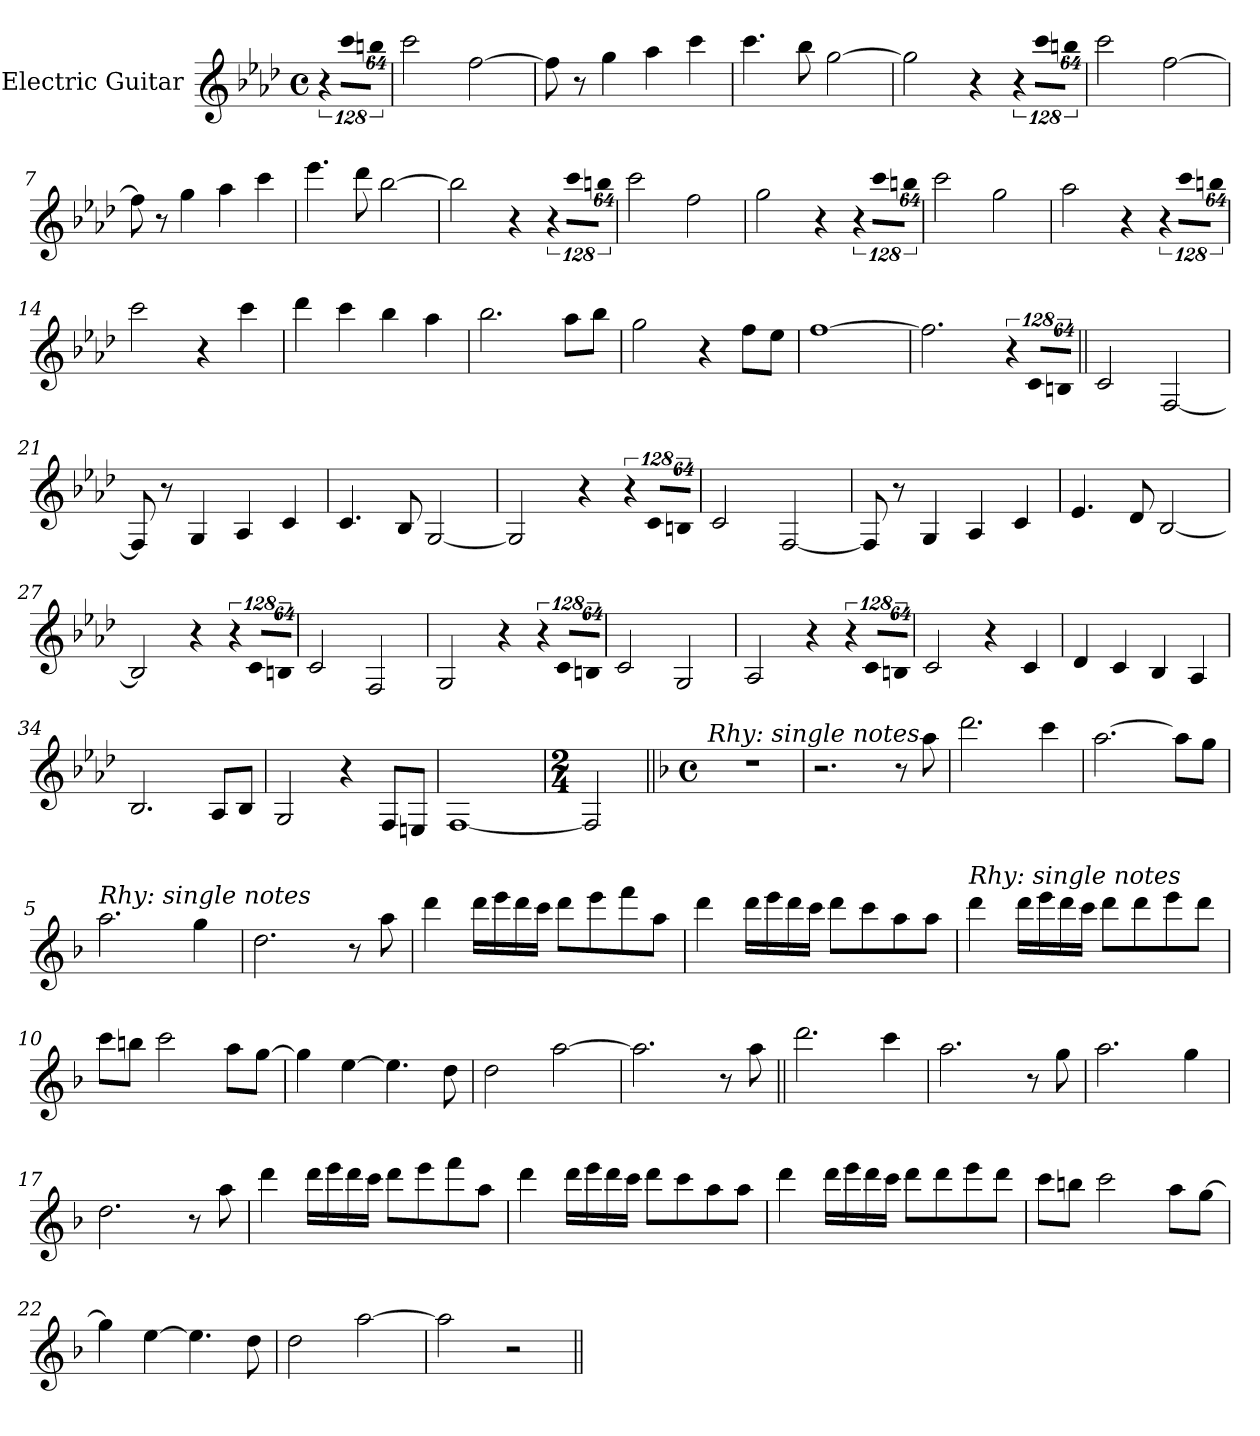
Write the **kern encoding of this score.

**kern
*part1
*staff1
*I"Electric Guitar
*I'E. Gtr.
!!LO:PB:g=z
*clefG2
*ITrd7c12
*k[b-e-a-d-]
*f:
*M4/4
*met(c)
*MM120
=1
!LO:N:vis=8
1024%85r
!LO:N:vis=8
1024%85cci\L
!LO:N:vis=8
512%43bni\J
=2
2cci\
[>2fi\
=3
8fi\]
8r
4gi\
4a-i\
4cci\
=4
4.cci\
8b-i\
[>2gi\
=5
2gi\]
4r
!LO:N:vis=8
1024%85r
!LO:N:vis=8
1024%85cci\L
!LO:N:vis=8
512%43bni\J
=6
2cci\
[>2fi\
=7
8fi\]
8r
4gi\
4a-i\
4cci\
!!LO:LB:g=z
=8
4.ee-i\
8dd-i\
[>2b-i\
=9
2b-i\]
4r
!LO:N:vis=8
1024%85r
!LO:N:vis=8
1024%85cci\L
!LO:N:vis=8
512%43bni\J
=10
2cci\
2fi\
=11
2gi\
4r
!LO:N:vis=8
1024%85r
!LO:N:vis=8
1024%85cci\L
!LO:N:vis=8
512%43bni\J
=12
2cci\
2gi\
=13
2a-i\
4r
!LO:N:vis=8
1024%85r
!LO:N:vis=8
1024%85cci\L
!LO:N:vis=8
512%43bni\J
!!LO:LB:g=z
=14
2cci\
4r
4cci\
=15
4dd-i\
4cci\
4b-i\
4a-i\
=16
2.b-i\
8a-i\L
8b-i\J
=17
2gi\
4r
8fi\L
8e-i\J
=18
[>1fi
=19
2.fi\]
!LO:N:vis=8
1024%85r
!LO:N:vis=8
1024%85Ci/L
!LO:N:vis=8
512%43BBni/J
!!LO:LB:g=z
=20||
2Ci/
[<2FFi/
=21
8FFi/]
8r
4GGi/
4AA-i/
4Ci/
=22
4.Ci/
8BB-i/
[<2GGi/
=23
2GGi/]
4r
!LO:N:vis=8
1024%85r
!LO:N:vis=8
1024%85Ci/L
!LO:N:vis=8
512%43BBni/J
=24
2Ci/
[<2FFi/
=25
8FFi/]
8r
4GGi/
4AA-i/
4Ci/
!!LO:LB:g=z
=26
4.E-i/
8D-i/
[<2BB-i/
=27
2BB-i/]
4r
!LO:N:vis=8
1024%85r
!LO:N:vis=8
1024%85Ci/L
!LO:N:vis=8
512%43BBni/J
=28
2Ci/
2FFi/
=29
2GGi/
4r
!LO:N:vis=8
1024%85r
!LO:N:vis=8
1024%85Ci/L
!LO:N:vis=8
512%43BBni/J
=30
2Ci/
2GGi/
=31
2AA-i/
4r
!LO:N:vis=8
1024%85r
!LO:N:vis=8
1024%85Ci/L
!LO:N:vis=8
512%43BBni/J
!!LO:LB:g=z
=32
2Ci/
4r
4Ci/
=33
4D-i/
4Ci/
4BB-i/
4AA-i/
=34
2.BB-i/
8AA-i/L
8BB-i/J
=35
2GGi/
4r
8FFi/L
8EEni/J
=36
[<1FFi
=37
*M2/4
2FFi/]
!!LO:LB:g=z
=1||
*k[b-]
*d:
*M4/4
*met(c)
!LO:TX:a:i:t=Rhy&colon; single notes
1r
=2
2.r
8r
8ai\
=3
2.ddi\
4cci\
=4
[>2.ai\
8ai\L]
8gi\J
!!LO:LB:g=z
=5
!LO:TX:a:i:t=Rhy&colon; single notes
2.ai\
4gi\
=6
2.di\
8r
8ai\
=7
4ddi\
16ddi\LL
16eei\
16ddi\
16cci\JJ
8ddi\L
8eei\
8ffi\
8ai\J
=8
4ddi\
16ddi\LL
16eei\
16ddi\
16cci\JJ
8ddi\L
8cci\
8ai\
8ai\J
!!LO:LB:g=z
=9
!LO:TX:a:i:t=Rhy&colon; single notes
4ddi\
16ddi\LL
16eei\
16ddi\
16cci\JJ
8ddi\L
8ddi\
8eei\
8ddi\J
=10
8cci\L
8bni\J
2cci\
8ai\L
[>8gi\J
=11
4gi\]
[>4ei\
4.ei\]
8di\
=12
2di\
[>2ai\
=13
2.ai\]
8r
8ai\
!!LO:PB:g=z
=14||
2.ddi\
4cci\
=15
2.ai\
8r
8gi\
=16
2.ai\
4gi\
=17
2.di\
8r
8ai\
=18
4ddi\
16ddi\LL
16eei\
16ddi\
16cci\JJ
8ddi\L
8eei\
8ffi\
8ai\J
=19
4ddi\
16ddi\LL
16eei\
16ddi\
16cci\JJ
8ddi\L
8cci\
8ai\
8ai\J
!!LO:LB:g=z
=20
4ddi\
16ddi\LL
16eei\
16ddi\
16cci\JJ
8ddi\L
8ddi\
8eei\
8ddi\J
=21
8cci\L
8bni\J
2cci\
8ai\L
[>8gi\J
=22
4gi\]
[>4ei\
4.ei\]
8di\
=23
2di\
[>2ai\
=24
2ai\]
2r
=||
*-
